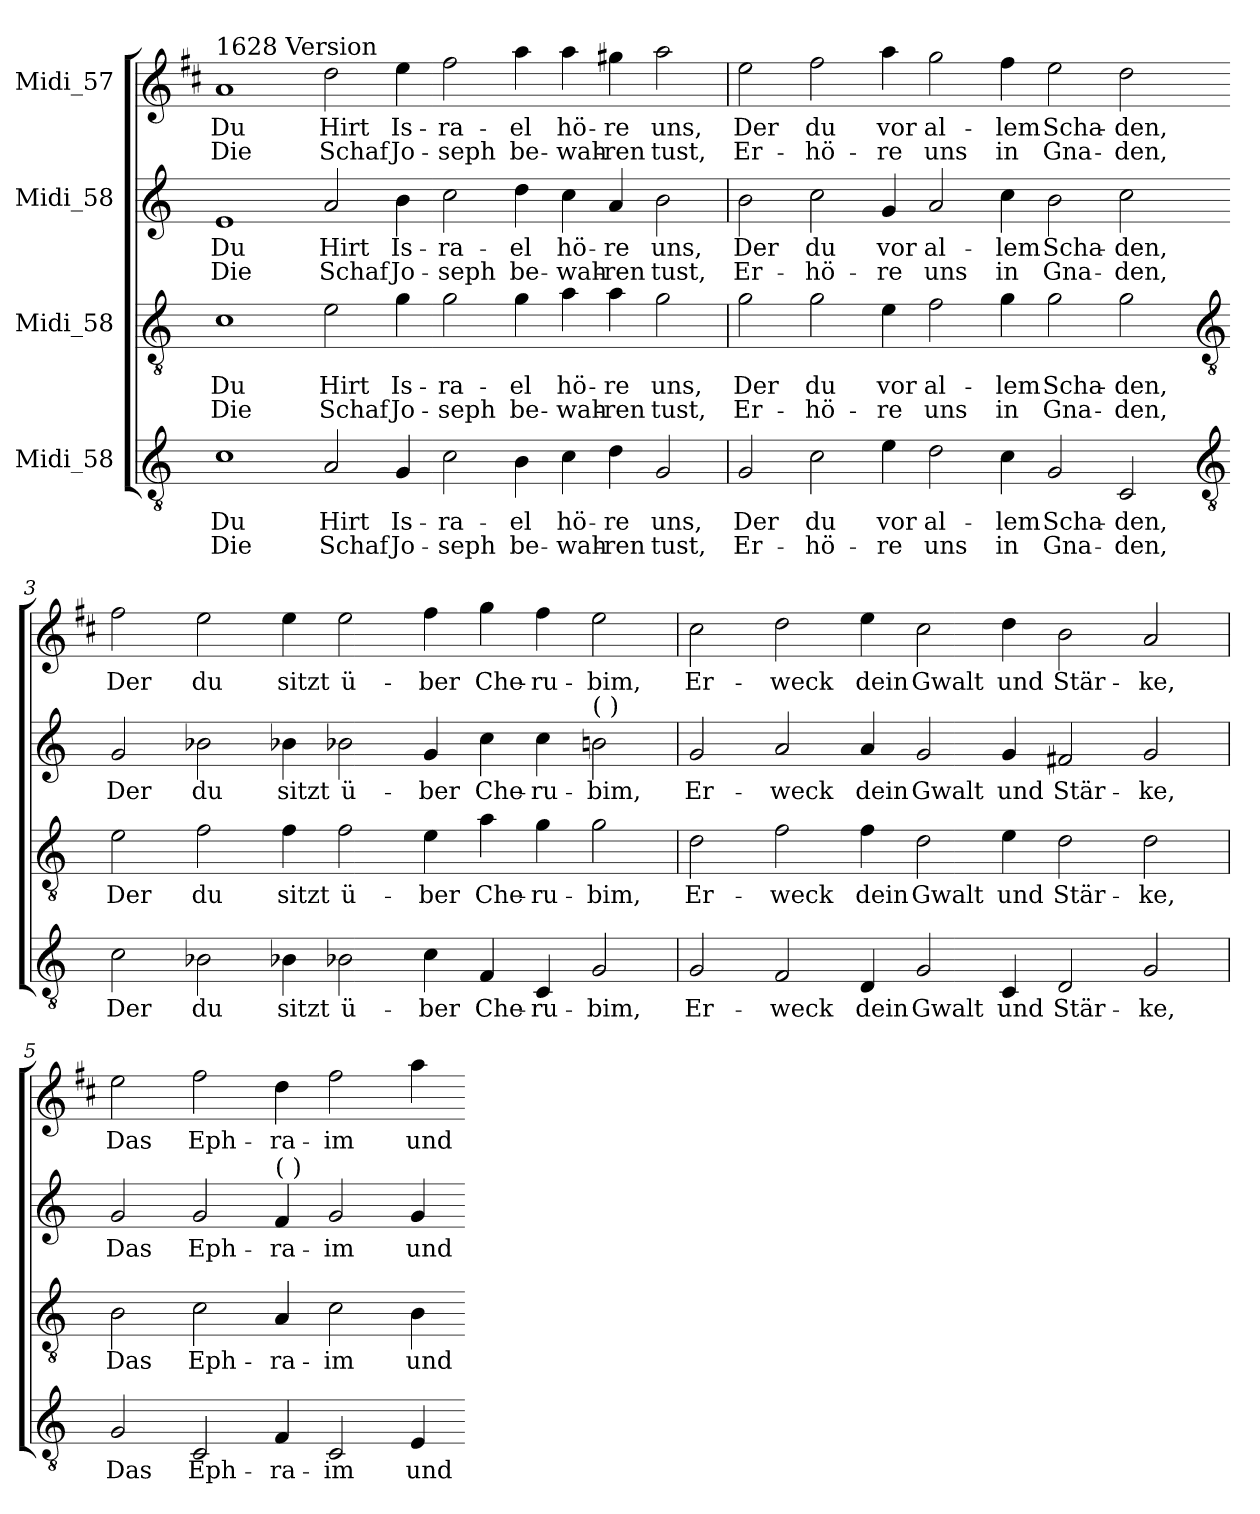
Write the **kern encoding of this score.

**kern	**text	**text	**kern	**text	**text	**kern	**text	**text	**kern	**text	**text
*part4	*part4	*part4	*part3	*part3	*part3	*part2	*part2	*part2	*part1	*part1	*part1
*staff4	*staff4	*staff4	*staff3	*staff3	*staff3	*staff2	*staff2	*staff2	*staff1	*staff1	*staff1
*I"Midi_58	*	*	*I"Midi_58	*	*	*I"Midi_58	*	*	*I"Midi_57	*	*
*clefGv2	*	*	*clefGv2	*	*	*clefG2	*	*	*clefG2	*	*
*	*	*	*	*	*	*	*	*	*ITrd1c2	*	*
*k[]	*	*	*k[]	*	*	*k[]	*	*	*k[]	*	*
*C:	*	*	*C:	*	*	*C:	*	*	*C:	*	*
=1	=1	=1	=1	=1	=1	=1	=1	=1	=1	=1	=1
!	!	!	!	!	!	!	!	!	!LO:TX:a:t=1628 Version	!	!
!	!LO:LY:b	!LO:LY:b	!	!LO:LY:b	!LO:LY:b	!	!LO:LY:b	!LO:LY:b	!	!LO:LY:b	!LO:LY:b
1c	Du	Die	1c	Du	Die	1e	Du	Die	1g	Du	Die
!	!LO:LY:b	!LO:LY:b	!	!LO:LY:b	!LO:LY:b	!	!LO:LY:b	!LO:LY:b	!	!LO:LY:b	!LO:LY:b
2A	Hirt	Schaf	2e	Hirt	Schaf	2a	Hirt	Schaf	2cc	Hirt	Schaf
!	!LO:LY:b	!LO:LY:b	!	!LO:LY:b	!LO:LY:b	!	!LO:LY:b	!LO:LY:b	!	!LO:LY:b	!LO:LY:b
4G	Is-	-Jo-	4g	Is-	-Jo-	4b	Is-	-Jo-	4dd	Is-	-Jo-
!	!LO:LY:b	!LO:LY:b	!	!LO:LY:b	!LO:LY:b	!	!LO:LY:b	!LO:LY:b	!	!LO:LY:b	!LO:LY:b
2c	-ra-	-seph	2g	-ra-	-seph	2cc	-ra-	-seph	2ee	-ra-	-seph
!	!LO:LY:b	!LO:LY:b	!	!LO:LY:b	!LO:LY:b	!	!LO:LY:b	!LO:LY:b	!	!LO:LY:b	!LO:LY:b
4B	el	be-	4g	el	be-	4dd	el	be-	4gg	el	be-
!	!LO:LY:b	!LO:LY:b	!	!LO:LY:b	!LO:LY:b	!	!LO:LY:b	!LO:LY:b	!	!LO:LY:b	!LO:LY:b
4c	-hö-	-wah-	4a	-hö-	-wah-	4cc	-hö-	-wah-	4gg	-hö-	-wah-
!	!LO:LY:b	!LO:LY:b	!	!LO:LY:b	!LO:LY:b	!	!LO:LY:b	!LO:LY:b	!	!LO:LY:b	!LO:LY:b
4d	-re	ren	4a	-re	ren	4a	-re	ren	4ff#X	-re	ren
!	!LO:LY:b	!LO:LY:b	!	!LO:LY:b	!LO:LY:b	!	!LO:LY:b	!LO:LY:b	!	!LO:LY:b	!LO:LY:b
2G	uns,	tust,	2g	uns,	tust,	2b	uns,	tust,	2gg	uns,	tust,
=2	=2	=2	=2	=2	=2	=2	=2	=2	=2	=2	=2
!	!LO:LY:b	!LO:LY:b	!	!LO:LY:b	!LO:LY:b	!	!LO:LY:b	!LO:LY:b	!	!LO:LY:b	!LO:LY:b
2G	Der	Er-	2g	Der	Er-	2b	Der	Er-	2dd	Der	Er-
!	!LO:LY:b	!LO:LY:b	!	!LO:LY:b	!LO:LY:b	!	!LO:LY:b	!LO:LY:b	!	!LO:LY:b	!LO:LY:b
2c	-du	hö-	2g	-du	hö-	2cc	-du	hö-	2ee	-du	hö-
!	!LO:LY:b	!LO:LY:b	!	!LO:LY:b	!LO:LY:b	!	!LO:LY:b	!LO:LY:b	!	!LO:LY:b	!LO:LY:b
4e	-vor	re	4e	-vor	re	4g	-vor	re	4gg	-vor	re
!	!LO:LY:b	!LO:LY:b	!	!LO:LY:b	!LO:LY:b	!	!LO:LY:b	!LO:LY:b	!	!LO:LY:b	!LO:LY:b
2d	al-	-uns	2f	al-	-uns	2a	al-	-uns	2ff	al-	-uns
!	!LO:LY:b	!LO:LY:b	!	!LO:LY:b	!LO:LY:b	!	!LO:LY:b	!LO:LY:b	!	!LO:LY:b	!LO:LY:b
4c	lem	in	4g	lem	in	4cc	lem	in	4ee	lem	in
!	!LO:LY:b	!LO:LY:b	!	!LO:LY:b	!LO:LY:b	!	!LO:LY:b	!LO:LY:b	!	!LO:LY:b	!LO:LY:b
2G	Scha-	-Gna-	2g	Scha-	-Gna-	2b	Scha-	-Gna-	2dd	Scha-	-Gna-
!	!LO:LY:b	!LO:LY:b	!	!LO:LY:b	!LO:LY:b	!	!LO:LY:b	!LO:LY:b	!	!LO:LY:b	!LO:LY:b
2C	-den,	den,	2g	-den,	den,	2cc	-den,	den,	2cc	-den,	den,
!!LO:LB:g=z
=3-	=3-	=3-	=3-	=3-	=3-	=3-	=3-	=3-	=3-	=3-	=3-
*clefGv2	*	*	*clefGv2	*	*	*	*	*	*	*	*
!	!LO:LY:b	!	!	!LO:LY:b	!	!	!LO:LY:b	!	!	!LO:LY:b	!
2c	Der	.	2e	Der	.	2g	Der	.	2ee	Der	.
!	!LO:LY:b	!	!	!LO:LY:b	!	!	!LO:LY:b	!	!	!LO:LY:b	!
2B-X	du	.	2f	du	.	2b-X	du	.	2dd	du	.
!	!LO:LY:b	!	!	!LO:LY:b	!	!	!LO:LY:b	!	!	!LO:LY:b	!
4B-X	sitzt	.	4f	sitzt	.	4b-X	sitzt	.	4dd	sitzt	.
!	!LO:LY:b	!	!	!LO:LY:b	!	!	!LO:LY:b	!	!	!LO:LY:b	!
2B-X	ü-	.	2f	ü-	.	2b-X	ü-	.	2dd	ü-	.
!	!LO:LY:b	!	!	!LO:LY:b	!	!	!LO:LY:b	!	!	!LO:LY:b	!
4c	-ber	.	4e	-ber	.	4g	-ber	.	4ee	-ber	.
!	!LO:LY:b	!	!	!LO:LY:b	!	!	!LO:LY:b	!	!	!LO:LY:b	!
4F	Che-	.	4a	Che-	.	4cc	Che-	.	4ff	Che-	.
!	!LO:LY:b	!	!	!LO:LY:b	!	!	!LO:LY:b	!	!	!LO:LY:b	!
4C	-ru-	.	4g	-ru-	.	4cc	-ru-	.	4ee	-ru-	.
!	!	!	!	!	!	!LO:TX:a:t=(  )	!	!	!	!	!
!	!LO:LY:b	!	!	!LO:LY:b	!	!	!LO:LY:b	!	!	!LO:LY:b	!
2G	-bim,	.	2g	-bim,	.	2b	-bim,	.	2dd	-bim,	.
=4	=4	=4	=4	=4	=4	=4	=4	=4	=4	=4	=4
!	!LO:LY:b	!	!	!LO:LY:b	!	!	!LO:LY:b	!	!	!LO:LY:b	!
2G	Er-	.	2d	Er-	.	2g	Er-	.	2b	Er-	.
!	!LO:LY:b	!	!	!LO:LY:b	!	!	!LO:LY:b	!	!	!LO:LY:b	!
2F	-weck	.	2f	-weck	.	2a	-weck	.	2cc	-weck	.
!	!LO:LY:b	!	!	!LO:LY:b	!	!	!LO:LY:b	!	!	!LO:LY:b	!
4D	dein	.	4f	dein	.	4a	dein	.	4dd	dein	.
!	!LO:LY:b	!	!	!LO:LY:b	!	!	!LO:LY:b	!	!	!LO:LY:b	!
2G	Gwalt	.	2d	Gwalt	.	2g	Gwalt	.	2b	Gwalt	.
!	!LO:LY:b	!	!	!LO:LY:b	!	!	!LO:LY:b	!	!	!LO:LY:b	!
4C	und	.	4e	und	.	4g	und	.	4cc	und	.
!	!LO:LY:b	!	!	!LO:LY:b	!	!	!LO:LY:b	!	!	!LO:LY:b	!
2D	Stär-	.	2d	Stär-	.	2f#X	Stär-	.	2a	Stär-	.
!	!LO:LY:b	!	!	!LO:LY:b	!	!	!LO:LY:b	!	!	!LO:LY:b	!
2G	-ke,	.	2d	-ke,	.	2g	-ke,	.	2g	-ke,	.
=5	=5	=5	=5	=5	=5	=5	=5	=5	=5	=5	=5
!	!LO:LY:b	!	!	!LO:LY:b	!	!	!LO:LY:b	!	!	!LO:LY:b	!
2G	Das	.	2B	Das	.	2g	Das	.	2dd	Das	.
!	!LO:LY:b	!	!	!LO:LY:b	!	!	!LO:LY:b	!	!	!LO:LY:b	!
2C	Eph-	.	2c	Eph-	.	2g	Eph-	.	2ee	Eph-	.
!	!	!	!	!	!	!LO:TX:a:t=(  )	!	!	!	!	!
!	!LO:LY:b	!	!	!LO:LY:b	!	!	!LO:LY:b	!	!	!LO:LY:b	!
4F	-ra-	.	4A	-ra-	.	4f	-ra-	.	4cc	-ra-	.
!	!LO:LY:b	!	!	!LO:LY:b	!	!	!LO:LY:b	!	!	!LO:LY:b	!
2C	-im	.	2c	-im	.	2g	-im	.	2ee	-im	.
!	!LO:LY:b	!	!	!LO:LY:b	!	!	!LO:LY:b	!	!	!LO:LY:b	!
4E	und	.	4B	und	.	4g	und	.	4gg	und	.
=-	=-	=-	=-	=-	=-	=-	=-	=-	=-	=-	=-
*-	*-	*-	*-	*-	*-	*-	*-	*-	*-	*-	*-
